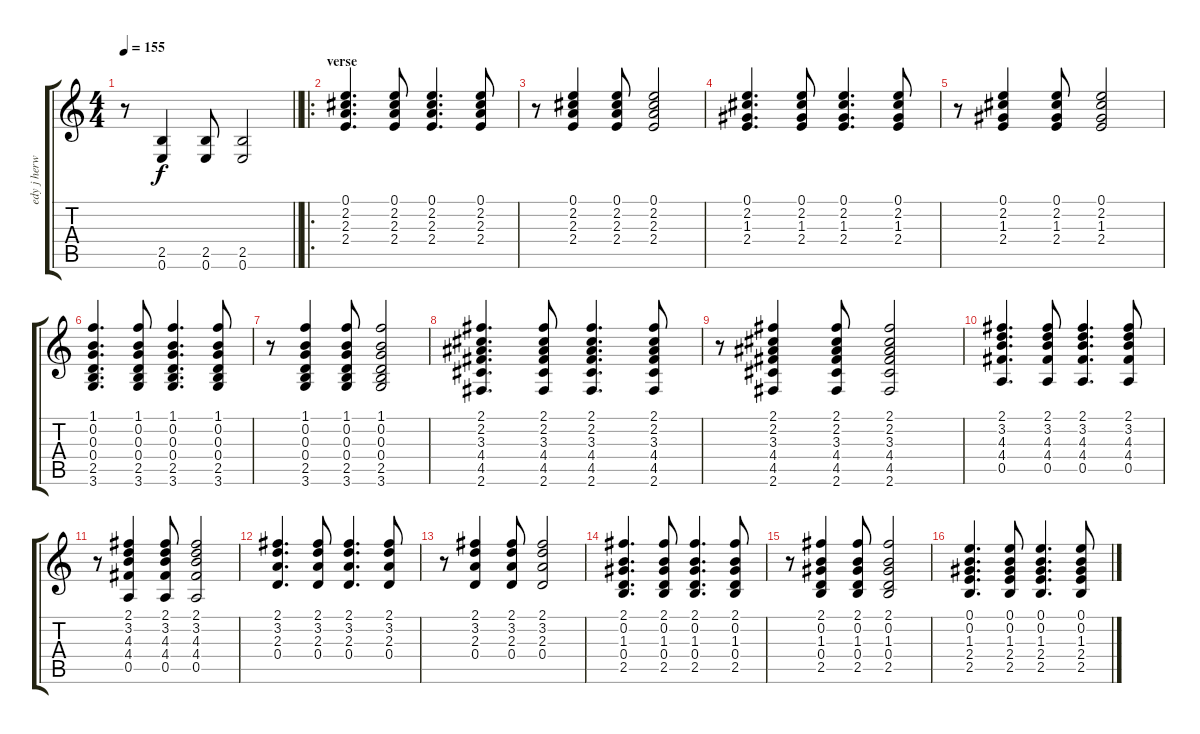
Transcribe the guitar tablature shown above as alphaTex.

\track ("edy j herwan" "edy j herw") {instrument distortionguitar}
\staff {score tabs}
\tuning (E4 B3 G3 D3 A2 E2) {hide}
\ts (4 4)
\tempo 155
\clef g2
\barLineRight lightlight
\ks c
r.8{dy f} (2.5 0.6).4 (2.5 0.6).8 (2.5 0.6).2 |
\ro
\section ("" "verse")
(0.1 2.2 2.3 2.4).4{d} (0.1 2.2 2.3 2.4).8 (0.1 2.2 2.3 2.4).4{d} (0.1 2.2 2.3 2.4).8 |
r.8 (0.1 2.2 2.3 2.4).4 (0.1 2.2 2.3 2.4).8 (0.1 2.2 2.3 2.4).2 |
(0.1 2.2 1.3 2.4).4{d} (0.1 2.2 1.3 2.4).8 (0.1 2.2 1.3 2.4).4{d} (0.1 2.2 1.3 2.4).8 |
r.8 (0.1 2.2 1.3 2.4).4 (0.1 2.2 1.3 2.4).8 (0.1 2.2 1.3 2.4).2 |
(1.1 0.2 0.3 0.4 2.5 3.6).4{d} (1.1 0.2 0.3 0.4 2.5 3.6).8 (1.1 0.2 0.3 0.4 2.5 3.6).4{d} (1.1 0.2 0.3 0.4 2.5 3.6).8 |
r.8 (1.1 0.2 0.3 0.4 2.5 3.6).4 (1.1 0.2 0.3 0.4 2.5 3.6).8 (1.1 0.2 0.3 0.4 2.5 3.6).2 |
(2.1 2.2 3.3 4.4 4.5 2.6).4{d} (2.1 2.2 3.3 4.4 4.5 2.6).8 (2.1 2.2 3.3 4.4 4.5 2.6).4{d} (2.1 2.2 3.3 4.4 4.5 2.6).8 |
r.8 (2.1 2.2 3.3 4.4 4.5 2.6).4 (2.1 2.2 3.3 4.4 4.5 2.6).8 (2.1 2.2 3.3 4.4 4.5 2.6).2 |
(2.1 3.2 4.3 4.4 0.5).4{d} (2.1 3.2 4.3 4.4 0.5).8 (2.1 3.2 4.3 4.4 0.5).4{d} (2.1 3.2 4.3 4.4 0.5).8 |
r.8 (2.1 3.2 4.3 4.4 0.5).4 (2.1 3.2 4.3 4.4 0.5).8 (2.1 3.2 4.3 4.4 0.5).2 |
(2.1 3.2 2.3 0.4).4{d} (2.1 3.2 2.3 0.4).8 (2.1 3.2 2.3 0.4).4{d} (2.1 3.2 2.3 0.4).8 |
r.8 (2.1 3.2 2.3 0.4).4 (2.1 3.2 2.3 0.4).8 (2.1 3.2 2.3 0.4).2 |
(2.1 0.2 1.3 0.4 2.5).4{d} (2.1 0.2 1.3 0.4 2.5).8 (2.1 0.2 1.3 0.4 2.5).4{d} (2.1 0.2 1.3 0.4 2.5).8 |
r.8 (2.1 0.2 1.3 0.4 2.5).4 (2.1 0.2 1.3 0.4 2.5).8 (2.1 0.2 1.3 0.4 2.5).2 |
(0.1 0.2 1.3 2.4 2.5).4{d} (0.1 0.2 1.3 2.4 2.5).8 (0.1 0.2 1.3 2.4 2.5).4{d} (0.1 0.2 1.3 2.4 2.5).8
